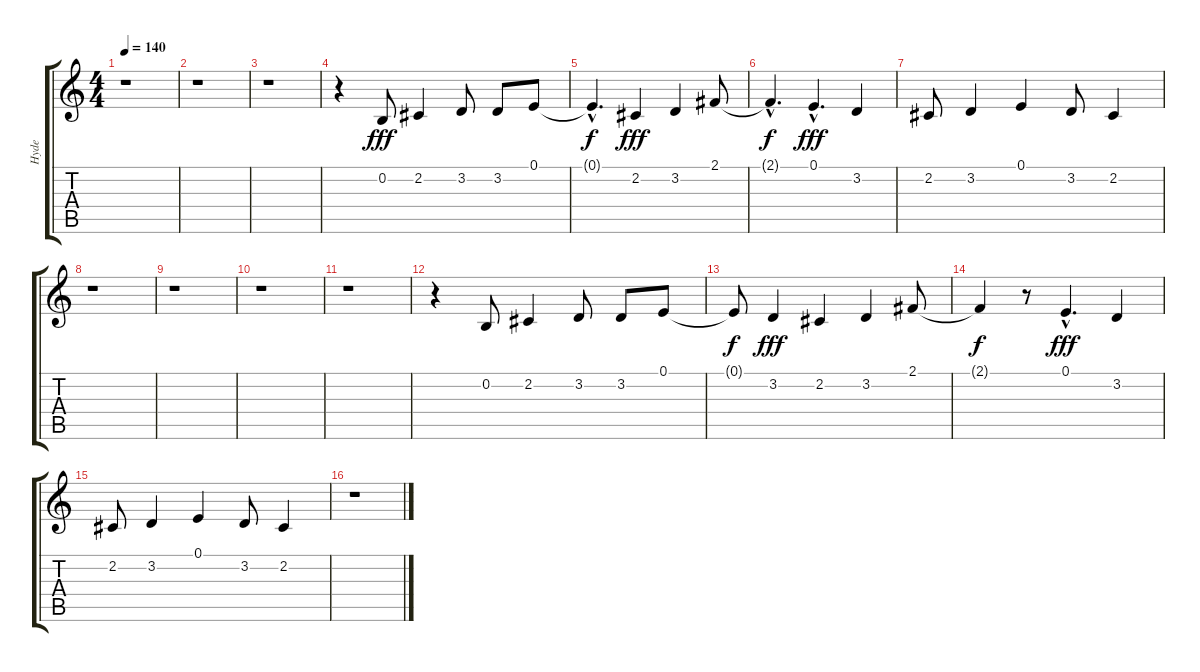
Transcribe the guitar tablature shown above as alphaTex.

\track ("Hyde" "Hyde") {instrument flute}
\staff {score tabs}
\tuning (E4 B3 G3 D3 A2 E2) {hide}
\ts (4 4)
\tempo 140
\clef g2
\ks c
r.1{dy fff} |
r.1 |
r.1 |
r.4 0.2.8 2.2.4 3.2.8 3.2.8 0.1.8 |
0.1{hac t}.4{d dy f} 2.2.4{dy fff} 3.2.4 2.1.8 |
2.1{hac t}.4{d dy f} 0.1{hac}.4{d dy fff} 3.2.4 |
2.2.8 3.2.4 0.1.4 3.2.8 2.2.4 |
r.1 |
r.1 |
r.1 |
r.1 |
r.4 0.2.8 2.2.4 3.2.8 3.2.8 0.1.8 |
0.1{t}.8{dy f} 3.2.4{dy fff} 2.2.4 3.2.4 2.1.8 |
2.1{t}.4{dy f} r.8 0.1{hac}.4{d dy fff} 3.2.4 |
2.2.8 3.2.4 0.1.4 3.2.8 2.2.4 |
r.1
